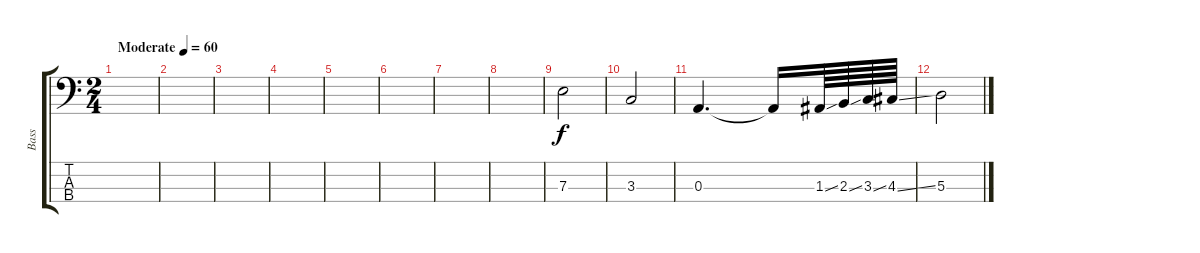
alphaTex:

\track ("Bass" "Bass") {instrument electricbassfinger}
\staff {score tabs}
\tuning (G2 D2 A1 E1) {hide}
\ts (2 4)
\tempo (60 "Moderate")
\clef f4
\ks c
|
|
|
|
|
|
|
|
7.3.2 |
3.3.2 |
0.3.4{d} 0.3{t}.16 1.3{ss}.64 2.3{ss}.64 3.3{ss}.64 4.3{ss}.64 |
5.3.2
